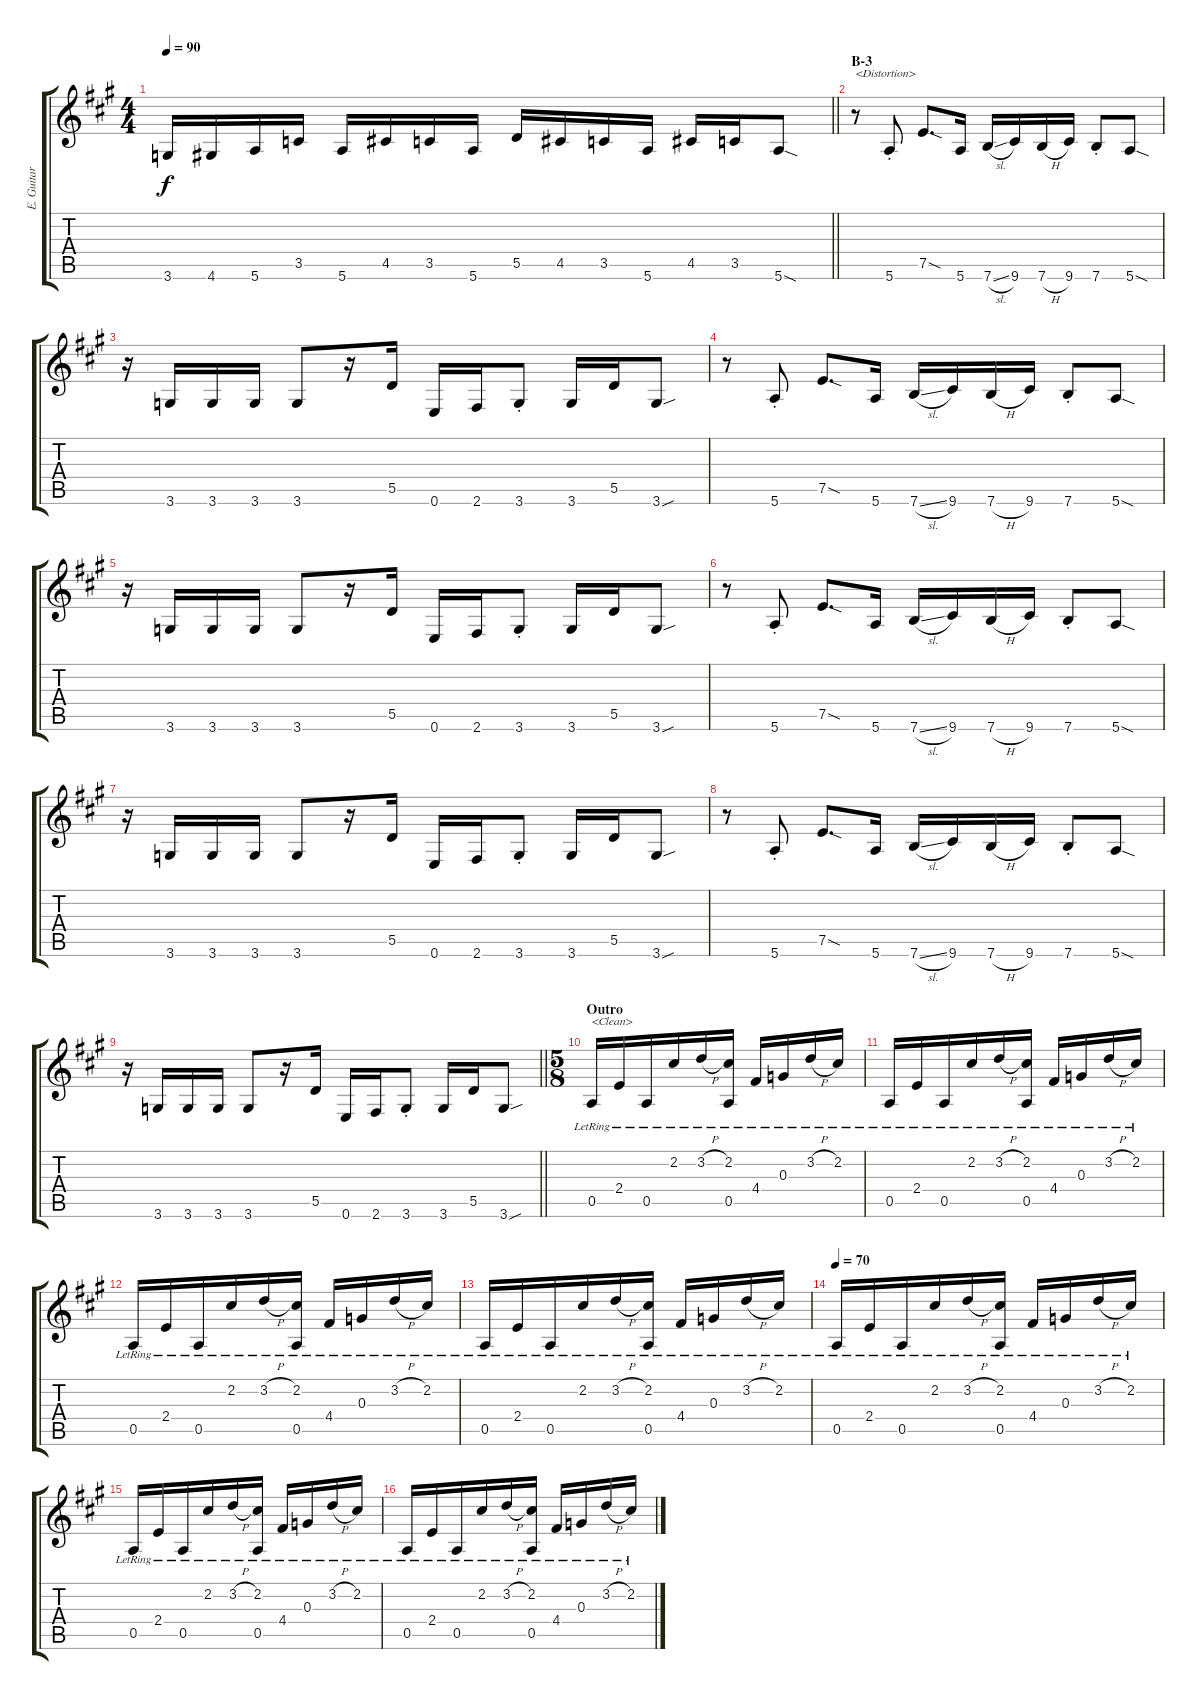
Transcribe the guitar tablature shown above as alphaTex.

\track ("E. Guitar I" "E. Guitar ") {instrument electricguitarclean}
\staff {score tabs}
\tuning (E4 B3 G3 D3 A2 E2) {hide}
\ts (4 4)
\tempo 90
\clef g2
\barLineRight lightlight
\ks a
3.6.16{dy f} 4.6.16 5.6.16 3.5.16 5.6.16 4.5.16 3.5.16 5.6.16 5.5.16 4.5.16 3.5.16 5.6.16 4.5.16 3.5.16 5.6{sod}.8 |
\section ("" "B-3")
r.8{txt "<Distortion>" instrument overdrivenguitar} 5.6{st}.8 7.5{sod}.8{d} 5.6.16 7.6{sl}.16 9.6.16 7.6{h}.16 9.6.16 7.6{st}.8 5.6{sod}.8 |
r.16 3.6.16 3.6.16 3.6.16 3.6.8 r.16 5.5.16 0.6.16 2.6.16 3.6{st}.8 3.6.16 5.5.16 3.6{sou}.8 |
r.8 5.6{st}.8 7.5{sod}.8{d} 5.6.16 7.6{sl}.16 9.6.16 7.6{h}.16 9.6.16 7.6{st}.8 5.6{sod}.8 |
r.16 3.6.16 3.6.16 3.6.16 3.6.8 r.16 5.5.16 0.6.16 2.6.16 3.6{st}.8 3.6.16 5.5.16 3.6{sou}.8 |
r.8 5.6{st}.8 7.5{sod}.8{d} 5.6.16 7.6{sl}.16 9.6.16 7.6{h}.16 9.6.16 7.6{st}.8 5.6{sod}.8 |
r.16 3.6.16 3.6.16 3.6.16 3.6.8 r.16 5.5.16 0.6.16 2.6.16 3.6{st}.8 3.6.16 5.5.16 3.6{sou}.8 |
r.8 5.6{st}.8 7.5{sod}.8{d} 5.6.16 7.6{sl}.16 9.6.16 7.6{h}.16 9.6.16 7.6{st}.8 5.6{sod}.8 |
\barLineRight lightlight
r.16 3.6.16 3.6.16 3.6.16 3.6.8 r.16 5.5.16 0.6.16 2.6.16 3.6{st}.8 3.6.16 5.5.16 3.6{sou}.8 |
\ts (5 8)
\section ("" "Outro")
0.5{lr}.16{txt "<Clean>" instrument electricguitarclean} 2.4{lr}.16{beam merge} 0.5{lr}.16 2.2{lr}.16{beam merge} 3.2{h lr}.16 (2.2{lr} 0.5{lr}).16 4.4{lr}.16 0.3{lr}.16{beam merge} 3.2{h lr}.16 2.2{lr}.16 |
0.5{lr}.16 2.4{lr}.16 0.5{lr}.16 2.2{lr}.16 3.2{h lr}.16 (2.2{lr} 0.5{lr}).16 4.4{lr}.16 0.3{lr}.16 3.2{h lr}.16 2.2{lr}.16 |
0.5{lr}.16 2.4{lr}.16{beam merge} 0.5{lr}.16 2.2{lr}.16{beam merge} 3.2{h lr}.16 (2.2{lr} 0.5{lr}).16 4.4{lr}.16 0.3{lr}.16{beam merge} 3.2{h lr}.16 2.2{lr}.16 |
0.5{lr}.16 2.4{lr}.16 0.5{lr}.16 2.2{lr}.16 3.2{h lr}.16 (2.2{lr} 0.5{lr}).16 4.4{lr}.16 0.3{lr}.16 3.2{h lr}.16 2.2{lr}.16 |
\tempo 70
0.5{lr}.16 2.4{lr}.16{beam merge} 0.5{lr}.16 2.2{lr}.16{beam merge} 3.2{h lr}.16 (2.2{lr} 0.5{lr}).16 4.4{lr}.16 0.3{lr}.16{beam merge} 3.2{h lr}.16 2.2{lr}.16 |
0.5{lr}.16 2.4{lr}.16 0.5{lr}.16 2.2{lr}.16 3.2{h lr}.16 (2.2{lr} 0.5{lr}).16 4.4{lr}.16 0.3{lr}.16 3.2{h lr}.16 2.2{lr}.16 |
0.5{lr}.16 2.4{lr}.16{beam merge} 0.5{lr}.16 2.2{lr}.16{beam merge} 3.2{h lr}.16 (2.2{lr} 0.5{lr}).16 4.4{lr}.16 0.3{lr}.16{beam merge} 3.2{h lr}.16 2.2{lr}.16
